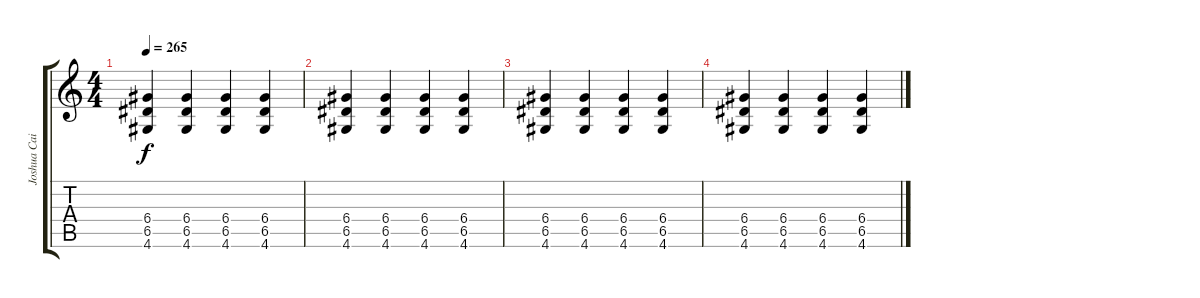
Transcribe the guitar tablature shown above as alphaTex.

\track ("Joshua Cain Clean" "Joshua Cai") {instrument electricguitarclean}
\staff {score tabs}
\tuning (E4 B3 G3 D3 A2 E2) {hide}
\ts (4 4)
\tempo 265
\clef g2
\ks c
(6.4 6.5 4.6).4{dy f} (6.4 6.5 4.6).4 (6.4 6.5 4.6).4 (6.4 6.5 4.6).4 |
(6.4 6.5 4.6).4 (6.4 6.5 4.6).4 (6.4 6.5 4.6).4 (6.4 6.5 4.6).4 |
(6.4 6.5 4.6).4 (6.4 6.5 4.6).4 (6.4 6.5 4.6).4 (6.4 6.5 4.6).4 |
(6.4 6.5 4.6).4 (6.4 6.5 4.6).4 (6.4 6.5 4.6).4 (6.4 6.5 4.6).4
